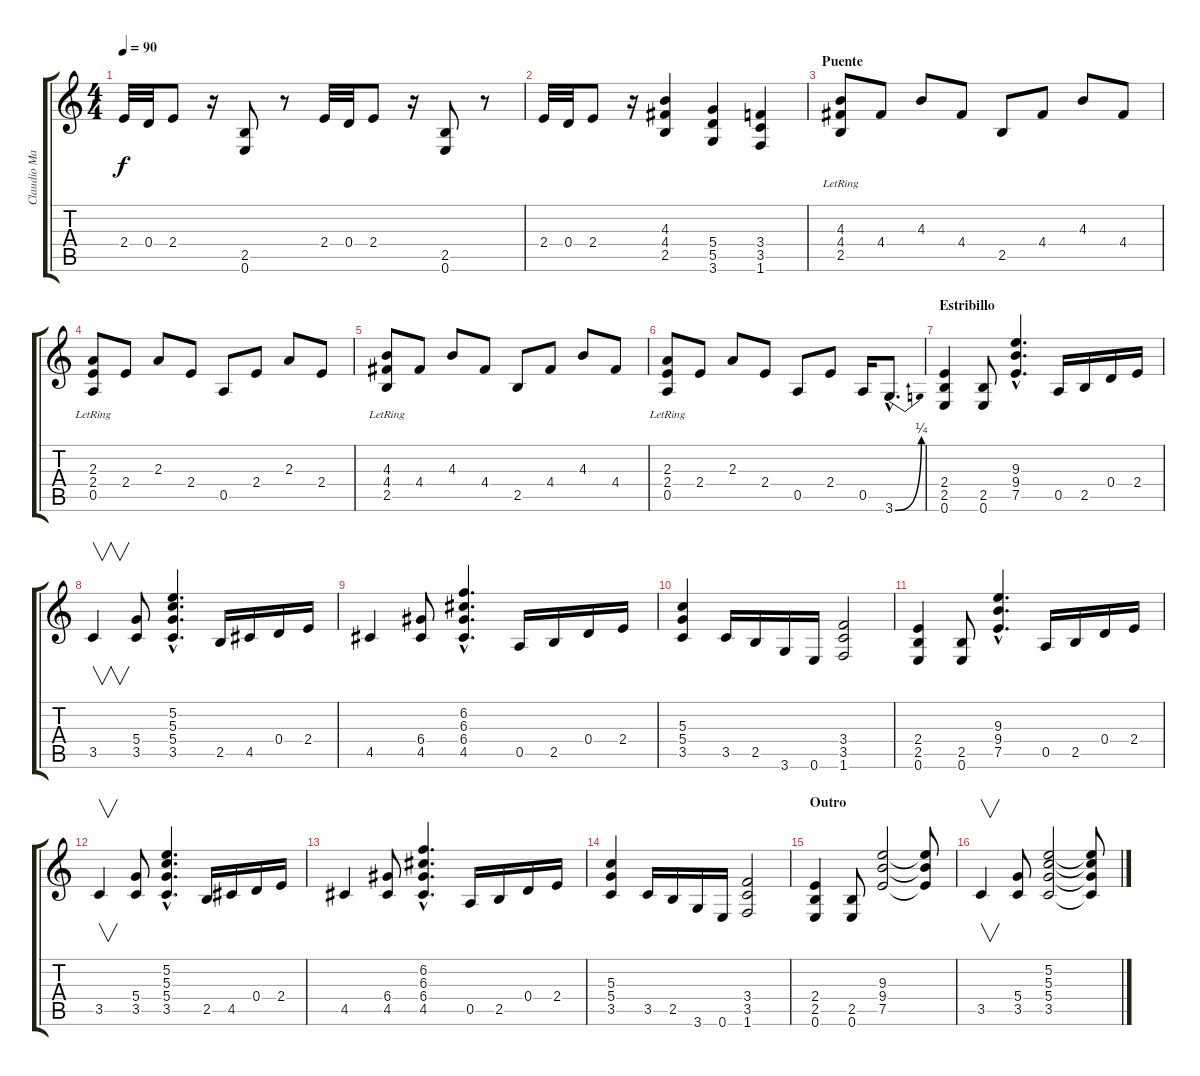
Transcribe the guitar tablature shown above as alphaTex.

\track ("Claudio Marciello (Gtr 1)" "Claudio Ma") {instrument overdrivenguitar}
\staff {score tabs}
\tuning (E4 B3 G3 D3 A2 E2) {hide}
\ts (4 4)
\tempo 90
\clef g2
\ks c
2.4.32{dy f} 0.4.32 2.4.8 r.16 (2.5 0.6).8 r.8 2.4.32 0.4.32 2.4.8 r.16 (2.5 0.6).8 r.8 |
2.4.32 0.4.32 2.4.8 r.16 (4.3 4.4 2.5).4 (5.4 5.5 3.6).4 (3.4 3.5 1.6).4 |
\section ("" "Puente")
(4.3{lr} 4.4{lr} 2.5{lr}).8 4.4.8 4.3.8 4.4.8 2.5.8 4.4.8 4.3.8 4.4.8 |
(2.3{lr} 2.4{lr} 0.5{lr}).8 2.4.8 2.3.8 2.4.8 0.5.8 2.4.8 2.3.8 2.4.8 |
(4.3{lr} 4.4{lr} 2.5{lr}).8 4.4.8 4.3.8 4.4.8 2.5.8 4.4.8 4.3.8 4.4.8 |
(2.3{lr} 2.4{lr} 0.5{lr}).8 2.4.8 2.3.8 2.4.8 0.5.8 2.4.8 0.5.16 3.6{be (bend 0 0 60 1) hac}.8{d} |
\section ("" "Estribillo")
(2.4 2.5 0.6).4 (2.5 0.6).8 (9.3{hac} 9.4{hac} 7.5{hac}).4{d} 0.5.16 2.5.16 0.4.16 2.4.16 |
3.5.4{v} (5.4 3.5).8 (5.2{hac} 5.3{hac} 5.4{hac} 3.5{hac}).4{d} 2.5.16 4.5.16 0.4.16 2.4.16 |
4.5.4 (6.4 4.5).8 (6.2{hac} 6.3{hac} 6.4{hac} 4.5{hac}).4{d} 0.5.16 2.5.16 0.4.16 2.4.16 |
(5.3 5.4 3.5).4 3.5.16 2.5.16 3.6.16 0.6.16 (3.4 3.5 1.6).2 |
(2.4 2.5 0.6).4 (2.5 0.6).8 (9.3{hac} 9.4{hac} 7.5{hac}).4{d} 0.5.16 2.5.16 0.4.16 2.4.16 |
3.5.4{v} (5.4 3.5).8 (5.2{hac} 5.3{hac} 5.4{hac} 3.5{hac}).4{d} 2.5.16 4.5.16 0.4.16 2.4.16 |
4.5.4 (6.4 4.5).8 (6.2{hac} 6.3{hac} 6.4{hac} 4.5{hac}).4{d} 0.5.16 2.5.16 0.4.16 2.4.16 |
(5.3 5.4 3.5).4 3.5.16 2.5.16 3.6.16 0.6.16 (3.4 3.5 1.6).2 |
\section ("" "Outro")
(2.4 2.5 0.6).4 (2.5 0.6).8 (9.3 9.4 7.5).2 (9.3{t} 9.4{t} 7.5{t}).8 |
3.5.4{v} (5.4 3.5).8 (5.2 5.3 5.4 3.5).2 (5.2{t} 5.3{t} 5.4{t} 3.5{t}).8
